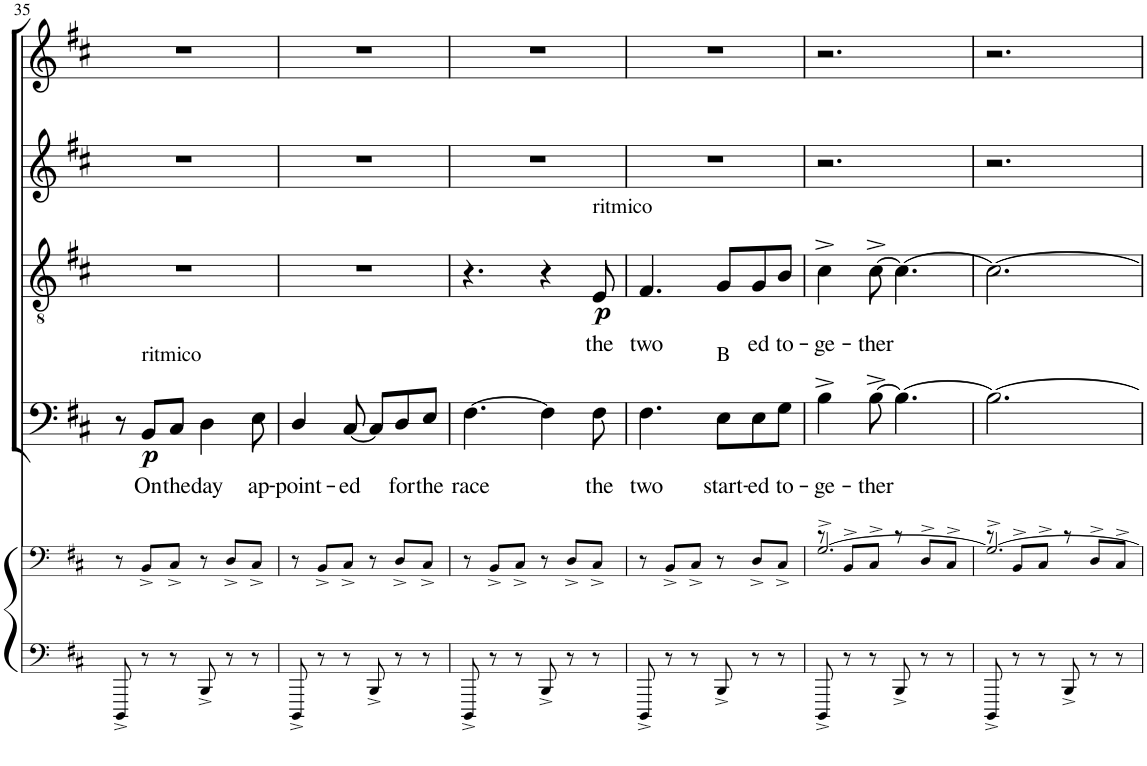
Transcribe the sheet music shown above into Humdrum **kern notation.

**kern	**kern	**kern	**text	**dynam	**kern	**text	**dynam	**kern	**kern
*part6	*part5	*part4	*part4	*part4	*part3	*part3	*part3	*part2	*part1
*staff6	*staff5	*staff4	*staff4	*staff4	*staff3	*staff3	*staff3	*staff2	*staff1
*I"Piano	*I"Piano	*I"Bassi	*	*	*I"Tenori	*	*	*I"Contralti	*I"Soprani
*I'Pno	*I'Pno	*	*	*	*	*	*	*	*
!!LO:PB:g=z
*clefF4	*clefF4	*clefF4	*	*	*clefGv2	*	*	*clefG2	*clefG2
*	*	*	*	*	*	*	*	*	*Trd1c2
*k[f#c#]	*k[f#c#]	*k[f#c#]	*	*	*k[f#c#]	*	*	*k[f#c#]	*k[f#c#]
*D:	*D:	*D:	*	*	*D:	*	*	*D:	*D:
*M6/8	*M6/8	*M6/8	*	*	*M6/8	*	*	*M6/8	*M6/8
=35	=35	=35	=35	=35	=35	=35	=35	=35	=35
8BBBB^/	8r	8r	.	.	2.r	.	.	2.r	2.r
!	!	!LO:TX:a:t=ritmico	!	!	!	!	!	!	!
!	!	!	!LO:LY:b	!LO:DY:b	!	!	!	!	!
8r	8BB^/L	8BB/L	On	p	.	.	.	.	.
!	!	!	!LO:LY:b	!	!	!	!	!	!
8r	8C#^/J	8C#/J	the	.	.	.	.	.	.
!	!	!	!LO:LY:b	!	!	!	!	!	!
8BBB^/	8r	4D\	day	.	.	.	.	.	.
8r	8D^/L	.	.	.	.	.	.	.	.
!	!	!	!LO:LY:b	!	!	!	!	!	!
8r	8C#^/J	8E\	ap-	.	.	.	.	.	.
=36	=36	=36	=36	=36	=36	=36	=36	=36	=36
!	!	!	!LO:LY:b	!	!	!	!	!	!
8BBBB^/	8r	4D/	-point-	.	2.r	.	.	2.r	2.r
8r	8BB^/L	.	.	.	.	.	.	.	.
!	!	!	!LO:LY:b	!	!	!	!	!	!
8r	8C#^/J	[8C#/	-ed	.	.	.	.	.	.
8BBB^/	8r	8C#/L]	.	.	.	.	.	.	.
!	!	!	!LO:LY:b	!	!	!	!	!	!
8r	8D^/L	8D/	for	.	.	.	.	.	.
!	!	!	!LO:LY:b	!	!	!	!	!	!
8r	8C#^/J	8E/J	the	.	.	.	.	.	.
=37	=37	=37	=37	=37	=37	=37	=37	=37	=37
!	!	!	!LO:LY:b	!	!	!	!	!	!
8BBBB^/	8r	[4.F#\	race	.	4.r	.	.	2.r	2.r
8r	8BB^/L	.	.	.	.	.	.	.	.
8r	8C#^/J	.	.	.	.	.	.	.	.
8BBB^/	8r	4F#\]	.	.	4r	.	.	.	.
8r	8D^/L	.	.	.	.	.	.	.	.
!	!	!	!	!	!LO:TX:a:t=ritmico	!	!	!	!
!	!	!	!LO:LY:b	!	!	!LO:LY:b	!LO:DY:b	!	!
8r	8C#^/J	8F#\	the	.	8E/	the	p	.	.
=38	=38	=38	=38	=38	=38	=38	=38	=38	=38
!	!	!	!LO:LY:b	!	!	!LO:LY:b	!	!	!
8BBBB^/	8r	4.F#\	two	.	4.F#/	two	.	2.r	2.r
8r	8BB^/L	.	.	.	.	.	.	.	.
8r	8C#^/J	.	.	.	.	.	.	.	.
!	!	!LO:TX:a:t=B	!	!	!	!	!	!	!
!	!	!	!LO:LY:b	!	!	!	!	!	!
8BBB^/	8r	8E\L	start-	.	8G/L	.	.	.	.
!	!	!	!LO:LY:b	!	!	!LO:LY:b	!	!	!
8r	8D^/L	8E\	-ed	.	8G/	-ed	.	.	.
!	!	!	!LO:LY:b	!	!	!LO:LY:b	!	!	!
8r	8C#^/J	8G\J	to-	.	8B/J	to-	.	.	.
=39	=39	=39	=39	=39	=39	=39	=39	=39	=39
*	*^	*	*	*	*	*	*	*	*
!	!	!	!	!LO:LY:b	!	!	!LO:LY:b	!	!	!
8BBBB^/	8r	[2.G^/	4B^\	-ge-	.	4c#^\	-ge-	.	2.r	2.r
8r	8BB^/L	.	.	.	.	.	.	.	.	.
!	!	!	!	!LO:LY:b	!	!	!LO:LY:b	!	!	!
8r	8C#^/J	.	[8B^\	-ther	.	[8c#^\	-ther	.	.	.
8BBB^/	8r	.	4.B\_	.	.	4.c#\_	.	.	.	.
8r	8D^/L	.	.	.	.	.	.	.	.	.
8r	8C#^/J	.	.	.	.	.	.	.	.	.
=40	=40	=40	=40	=40	=40	=40	=40	=40	=40	=40
8BBBB^/	8r	2.G^/_	2.B\_	.	.	2.c#\_	.	.	2.r	2.r
8r	8BB^/L	.	.	.	.	.	.	.	.	.
8r	8C#^/J	.	.	.	.	.	.	.	.	.
8BBB^/	8r	.	.	.	.	.	.	.	.	.
8r	8D^/L	.	.	.	.	.	.	.	.	.
8r	8C#^/J	.	.	.	.	.	.	.	.	.
*	*v	*v	*	*	*	*	*	*	*	*
=	=	=	=	=	=	=	=	=	=
*-	*-	*-	*-	*-	*-	*-	*-	*-	*-
